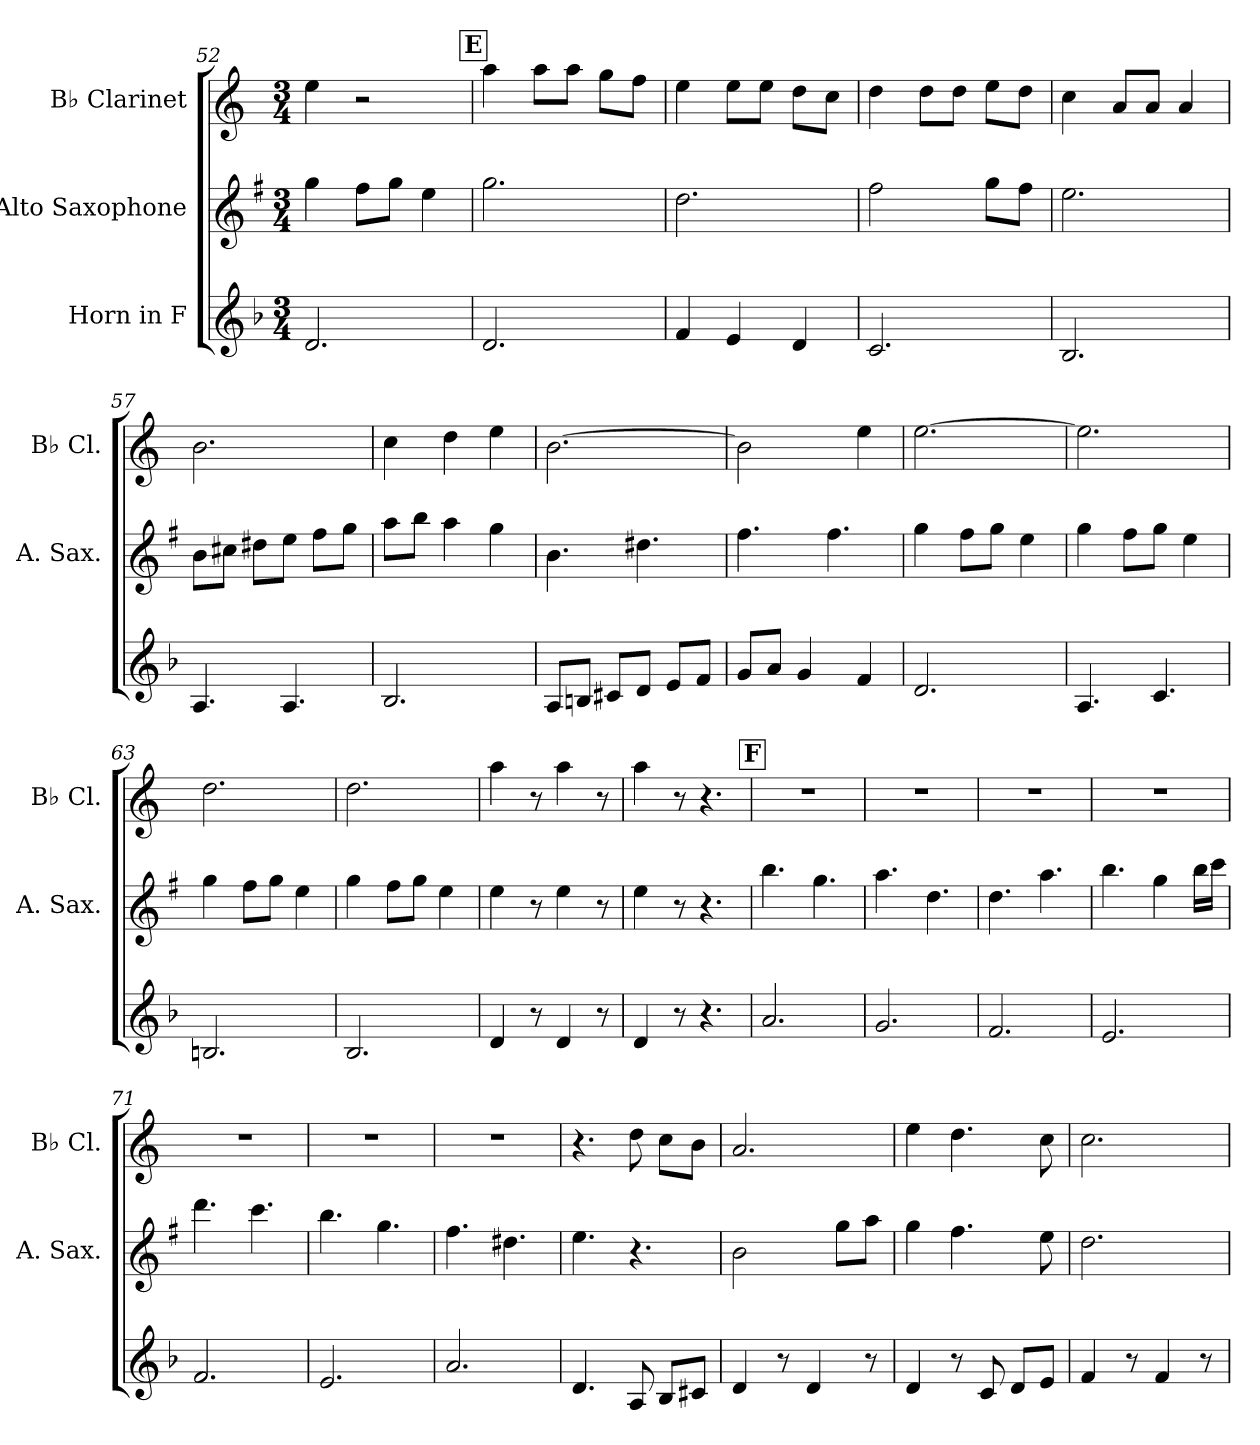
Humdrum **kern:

**kern	**kern	**kern
*part3	*part2	*part1
*staff3	*staff2	*staff1
*I"Horn in F	*I"Alto Saxophone	*I"B♭ Clarinet
*	*I'A. Sax.	*I'B♭ Cl.
*clefG2	*clefG2	*clefG2
*ITrd4c7	*ITrd5c9	*ITrd1c2
*k[b-e-]	*k[b-e-]	*k[b-e-]
*M3/4	*M3/4	*M3/4
=52	=52	=52
2.G/	4b-\	4dd\
.	8a\L	2r
.	8b-\J	.
.	4g\	.
!!LO:REH:place=s1:a:B:fs=14:t=E
=53	=53	=53
2.G/	2.b-\	4gg\
.	.	8gg\L
.	.	8gg\J
.	.	8ff\L
.	.	8ee-\J
=54	=54	=54
4B-/	2.f\	4dd\
4A/	.	8dd\L
.	.	8dd\J
4G/	.	8cc\L
.	.	8b-\J
=55	=55	=55
2.F/	2a\	4cc\
.	.	8cc\L
.	.	8cc\J
.	8b-\L	8dd\L
.	8a\J	8cc\J
=56	=56	=56
2.E-/	2.g\	4b-\
.	.	8g/L
.	.	8g/J
.	.	4g/
!!LO:PB:g=z
=57	=57	=57
4.D/	8d\L	2.a\
.	8en\J	.
.	8f#X\L	.
4.D/	8g\J	.
.	8a\L	.
.	8b-\J	.
=58	=58	=58
2.E-/	8cc\L	4b-\
.	8dd\J	.
.	4cc\	4cc\
.	4b-\	4dd\
=59	=59	=59
8D/L	4.d\	[2.a\
8En/J	.	.
8F#X/L	.	.
8G/J	4.f#X\	.
8A/L	.	.
8B-/J	.	.
=60	=60	=60
8c/L	4.a\	2a\]
8d/J	.	.
4c/	.	.
.	4.a\	.
4B-/	.	4dd\
=61	=61	=61
2.G/	4b-\	[2.dd\
.	8a\L	.
.	8b-\J	.
.	4g\	.
=62	=62	=62
4.D/	4b-\	2.dd\]
.	8a\L	.
4.F/	8b-\J	.
.	4g\	.
=63	=63	=63
2.En/	4b-\	2.cc\
.	8a\L	.
.	8b-\J	.
.	4g\	.
=64	=64	=64
2.E-/	4b-\	2.cc\
.	8a\L	.
.	8b-\J	.
.	4g\	.
!!LO:LB:g=z
=65	=65	=65
4G/	4g\	4gg\
8r	8r	8r
4G/	4g\	4gg\
8r	8r	8r
=66	=66	=66
4G/	4g\	4gg\
8r	8r	8r
4.r	4.r	4.r
!!LO:REH:place=s1:a:B:fs=14:t=F
=67	=67	=67
2.d/	4.dd\	2.r
.	4.b-\	.
=68	=68	=68
2.c/	4.cc\	2.r
.	4.f\	.
=69	=69	=69
2.B-/	4.f\	2.r
.	4.cc\	.
=70	=70	=70
2.A/	4.dd\	2.r
.	4b-\	.
.	16dd\LL	.
.	16ee-\JJ	.
=71	=71	=71
2.B-/	4.ff\	2.r
.	4.ee-\	.
=72	=72	=72
2.A/	4.dd\	2.r
.	4.b-\	.
=73	=73	=73
2.d/	4.a\	2.r
.	4.f#X\	.
=74	=74	=74
4.G/	4.g\	4.r
8D/	4.r	8cc\
8E-/L	.	8b-\L
8F#X/J	.	8a\J
!!LO:LB:g=z
=75	=75	=75
4G/	2d\	2.g/
8r	.	.
4G/	.	.
.	8b-\L	.
8r	8cc\J	.
=76	=76	=76
4G/	4b-\	4dd\
8r	4.a\	4.cc\
8F/	.	.
8G/L	.	.
8A/J	8g\	8b-\
=77	=77	=77
4B-/	2.f\	2.b-\
8r	.	.
4B-/	.	.
8r	.	.
=	=	=
*-	*-	*-
